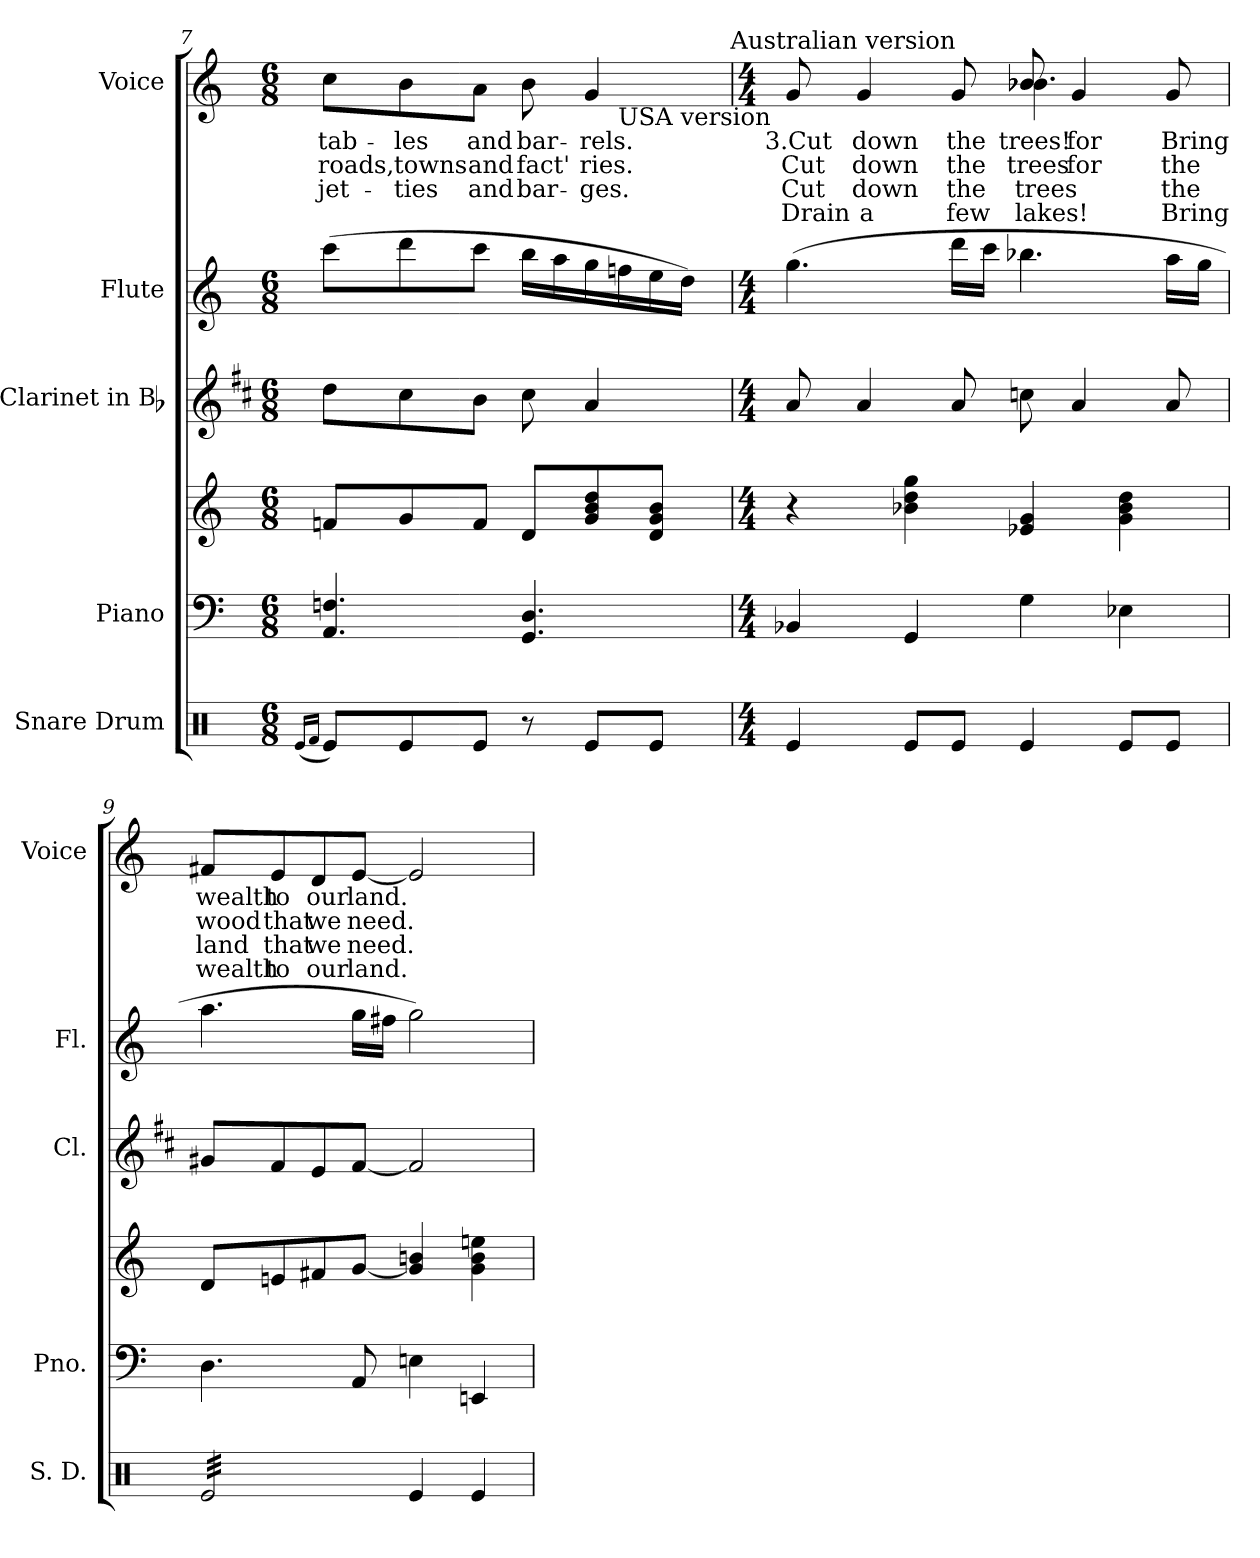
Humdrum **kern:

**kern	**kern	**kern	**kern	**kern	**kern	**text	**text	**text	**text
*part5	*part4	*part4	*part3	*part2	*part1	*part1	*part1	*part1	*part1
*staff6	*staff5	*staff4	*staff3	*staff2	*staff1	*staff1	*staff1	*staff1	*staff1
*I"Snare Drum	*I"Piano	*	*I"Clarinet in Bb	*I"Flute	*I"Voice	*	*	*	*
*I'S. D.	*I'Pno.	*	*I'Cl.	*I'Fl.	*I'Voice	*	*	*	*
!!LO:PB:g=z
*clefX	*clefF4	*clefG2	*clefG2	*clefG2	*clefG2	*	*	*	*
*	*	*	*ITrd1c2	*	*	*	*	*	*
*k[]	*k[]	*k[]	*k[]	*k[]	*k[]	*	*	*	*
*C:	*C:	*C:	*C:	*C:	*C:	*	*	*	*
*M6/8	*M6/8	*M6/8	*M6/8	*M6/8	*M6/8	*	*	*	*
=7	=7	=7	=7	=7	=7	=7	=7	=7	=7
(16qRei/LL	.	.	.	.	.	.	.	.	.
16qRfi/JJ	.	.	.	.	.	.	.	.	.
!	!	!	!	!	!	!LO:LY:b:color=#000000	!LO:LY:b:color=#000000	!LO:LY:b:color=#000000	!
*^	*	*	*	*	*^	*	*	*	*
*	*	*	*	*	*	*	*^	*	*	*	*
*	*	*	*	*	*	*	*	*^	*	*	*	*
8Rei/L)	2ryy	4.AAi/ 4.Fni	8fni/L	8cci\L	(8ccci\L	8cci\L	2ryy	2ryy	2ryy	tab-	roads,	jet-	.
!	!	!	!	!	!	!	!	!	!	!LO:LY:b:color=#000000	!LO:LY:b:color=#000000	!LO:LY:b:color=#000000	!
8Rei/	.	.	8gi/	8bi\	8dddi\	8bi\	.	.	.	-les	towns	-ties	.
!	!	!	!	!	!	!	!	!	!	!LO:LY:b:color=#000000	!LO:LY:b:color=#000000	!LO:LY:b:color=#000000	!
8Rei/J	.	.	8fi/J	8ai\J	8ccci\J	8ai\J	.	.	.	and	and	and	.
!	!	!	!	!	!	!	!	!	!	!LO:LY:b:color=#000000	!LO:LY:b:color=#000000	!LO:LY:b:color=#000000	!
8r	.	4.GGi/ 4.Di	8di/L	8bi\	16bbi\LL	8bi\	.	.	.	bar-	fact'	bar-	.
.	.	.	.	.	16aai\	.	.	.	.	.	.	.	.
!	!	!	!	!	!	!	!	!	!	!LO:LY:b:color=#000000	!LO:LY:b:color=#000000	!LO:LY:b:color=#000000	!
8Rei/L	8ryy	.	8gi/ 8bi 8ddi	4gi/	16ggi\	4gi/	16ryy	8ryy	8ryy	-rels.	ries.	-ges.	.
!	!	!	!	!	!	!	!LO:TX:b:t=USA version	!	!	!	!	!	!
.	.	.	.	.	16ffni\	.	8.ryy	.	.	.	.	.	.
8Rei/J	16ryy	.	8di/ 8gi 8biJ	.	16eei\	.	.	16ryy	16ryy	.	.	.	.
.	32ryy	.	.	.	16ddi\JJ)	.	.	32ryy	32ryy	.	.	.	.
.	128ryy	.	.	.	.	.	.	64ryy	128ryy	.	.	.	.
*MM112	*	*	*	*	*	*MM112	*	*	*	*	*	*	*
.	64.ryy	.	.	.	.	.	.	.	64.ryy	.	.	.	.
.	.	.	.	.	.	.	.	128...ryy	.	.	.	.	.
!	!	!	!	!	!	!	!	!LO:TX:a:t=Australian version	!	!	!	!	!
.	.	.	.	.	.	.	.	1024ryy	.	.	.	.	.
*v	*v	*	*	*	*	*v	*v	*v	*v	*	*	*	*
=8	=8	=8	=8	=8	=8	=8	=8	=8	=8
*M4/4	*M4/4	*M4/4	*M4/4	*M4/4	*M4/4	*	*	*	*
*^	*	*	*	*	*^	*	*	*	*
*	*	*	*	*	*	*	*^	*	*	*	*
*	*	*	*	*	*	*	*	*^	*	*	*	*
!	!	!	!	!	!	!	!	!	!	!LO:LY:a:color=#000000	!LO:LY:b:color=#000000	!LO:LY:b:color=#000000	!LO:LY:b:color=#000000
*v	*v	*	*	*	*	*	*v	*v	*v	*	*	*	*
4Rei/	4BB-Xi/	4r	8gi/	(4.ggi\	8gi/	2ryy	3.Cut	Cut	Cut	Drain
!	!	!	!	!	!	!	!LO:LY:a:color=#000000	!LO:LY:b:color=#000000	!LO:LY:b:color=#000000	!LO:LY:b:color=#000000
.	.	.	4gi/	.	4gi/	.	down	down	down	a
8Rei/L	4GGi/	4b-Xi\ 4ddi 4ggi	.	.	.	.	.	.	.	.
!	!	!	!	!	!	!	!LO:LY:a:color=#000000	!LO:LY:b:color=#000000	!LO:LY:b:color=#000000	!LO:LY:b:color=#000000
8Rei/J	.	.	8gi/	16dddi\LL	8gi/	.	the	the	the	few
.	.	.	.	16ccci\JJ	.	.	.	.	.	.
!	!	!	!	!	!	!	!LO:LY:a:color=#000000	!LO:LY:b:color=#000000	!LO:LY:b:color=#000000	!LO:LY:b:color=#000000
4Rei/	4Gi\	4e-Xi/ 4gi	8b-Xi\	4.bb-Xi\	8b-Xi/	4.b-i\	trees!	trees	trees	lakes!
!	!	!	!	!	!	!	!LO:LY:b:color=#000000	!LO:LY:b:color=#000000	!	!
.	.	.	4gi/	.	4gi/	.	for	for	.	.
8Rei/L	4E-Xi\	4gi\ 4b-i 4ddi	.	.	.	.	.	.	.	.
!	!	!	!	!	!	!	!LO:LY:a:color=#000000	!LO:LY:b:color=#000000	!LO:LY:b:color=#000000	!LO:LY:b:color=#000000
8Rei/J	.	.	8gi/	16aai\LL	8gi/	8ryy	Bring	the	the	Bring
.	.	.	.	16ggi\JJ	.	.	.	.	.	.
*	*	*	*	*	*v	*v	*	*	*	*
=9	=9	=9	=9	=9	=9	=9	=9	=9	=9
!	!	!	!	!	!	!LO:LY:a:color=#000000	!LO:LY:b:color=#000000	!LO:LY:b:color=#000000	!LO:LY:b:color=#000000
*tremolo	*	*	*	*	*	*	*	*	*
32Rei/LLL	4.Di\	8di/L	8f#Xi/L	4.aai\	8f#Xi/L	wealth	wood	land	wealth
32Rei/	.	.	.	.	.	.	.	.	.
32Rei/	.	.	.	.	.	.	.	.	.
32Rei/	.	.	.	.	.	.	.	.	.
!	!	!	!	!	!	!LO:LY:a:color=#000000	!LO:LY:b:color=#000000	!LO:LY:b:color=#000000	!LO:LY:b:color=#000000
32Rei/	.	8eni/	8ei/	.	8ei/	to	that	that	to
32Rei/	.	.	.	.	.	.	.	.	.
32Rei/	.	.	.	.	.	.	.	.	.
32Rei/	.	.	.	.	.	.	.	.	.
!	!	!	!	!	!	!LO:LY:a:color=#000000	!LO:LY:b:color=#000000	!LO:LY:b:color=#000000	!LO:LY:b:color=#000000
32Rei/	.	8f#Xi/	8di/	.	8di/	our	we	we	our
32Rei/	.	.	.	.	.	.	.	.	.
32Rei/	.	.	.	.	.	.	.	.	.
32Rei/	.	.	.	.	.	.	.	.	.
!	!	!	!	!	!	!LO:LY:a:color=#000000	!LO:LY:b:color=#000000	!LO:LY:b:color=#000000	!LO:LY:b:color=#000000
32Rei/	8AAi/	[8gi/J	[8ei/J	16ggi\LL	[8ei/J	land.	need.	need.	land.
32Rei/	.	.	.	.	.	.	.	.	.
32Rei/	.	.	.	16ff#Xi\JJ	.	.	.	.	.
32Rei/JJJ	.	.	.	.	.	.	.	.	.
*Xtremolo	*	*	*	*	*	*	*	*	*
4Rei/	4Eni\	4gi/] 4bni	2ei/]	2ggi\)	2ei/]	.	.	.	.
4Rei/	4EEni/	4gi\ 4bi 4eeni	.	.	.	.	.	.	.
=	=	=	=	=	=	=	=	=	=
*-	*-	*-	*-	*-	*-	*-	*-	*-	*-
